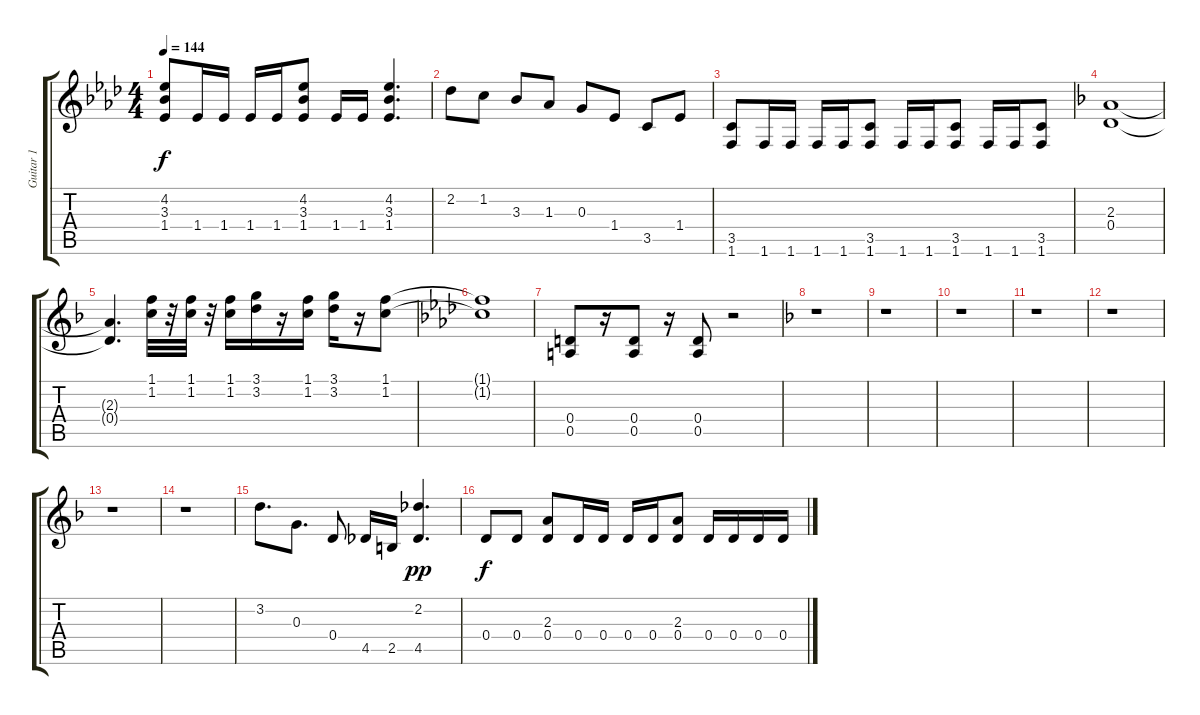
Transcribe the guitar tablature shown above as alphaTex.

\track ("Guitar 1" "Guitar 1") {instrument overdrivenguitar}
\staff {score tabs}
\tuning (E4 B3 G3 D3 A2 E2) {hide}
\ts (4 4)
\tempo 144
\clef g2
\ks ab
(4.2 3.3 1.4).8{dy f} 1.4.16 1.4.16 1.4.16 1.4.16 (4.2 3.3 1.4).8 1.4.16 1.4.16 (4.2 3.3 1.4).4{d} |
2.2.8 1.2.8 3.3.8 1.3.8 0.3.8 1.4.8 3.5.8 1.4.8 |
(3.5 1.6).8 1.6.16 1.6.16 1.6.16 1.6.16 (3.5 1.6).8 1.6.16 1.6.16 (3.5 1.6).8 1.6.16 1.6.16 (3.5 1.6).8 |
\ks f
(2.3 0.4).1 |
(2.3{t} 0.4{t}).4{d} (1.1 1.2).32 r.32 (1.1 1.2).32 r.32 (1.1 1.2).16 (3.1 3.2).16 r.16 (1.1 1.2).16 (3.1 3.2).16 r.16 (1.1 1.2).8 |
\ks ab
(1.1{t} 1.2{t}).1 |
(0.4 0.5).8 r.16 (0.4 0.5).8 r.16 (0.4 0.5).8 r.2 |
\ks f
r.1 |
r.1 |
r.1 |
r.1 |
r.1 |
r.1 |
r.1 |
3.2.8{d} 0.3.8{d} 0.4.8 4.5.16 2.5.16 (2.2 4.5).4{d dy pp} |
0.4.8{dy f} 0.4.8 (2.3 0.4).8 0.4.16 0.4.16 0.4.16 0.4.16 (2.3 0.4).8 0.4.16 0.4.16 0.4.16 0.4.16
